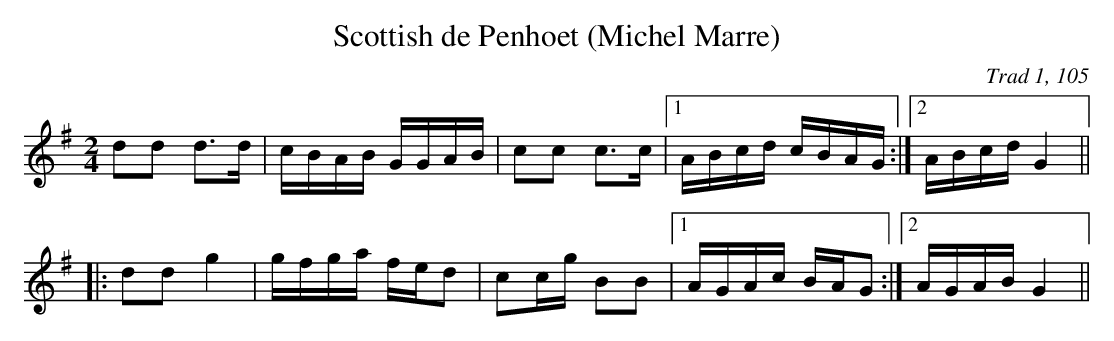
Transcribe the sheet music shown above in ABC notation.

X:1
T:Scottish de Penhoet (Michel Marre)
C:Trad 1, 105
M:2/4
L:1/16
K:G
d2d2 d3d|cBAB GGAB|\
c2c2 c3c|1 ABcd cBAG:|2 ABcd G4||
|:d2d2 g4|gfga fed2|\
c2cg B2B2|1 AGAc BAG2:|2  AGAB G4||
